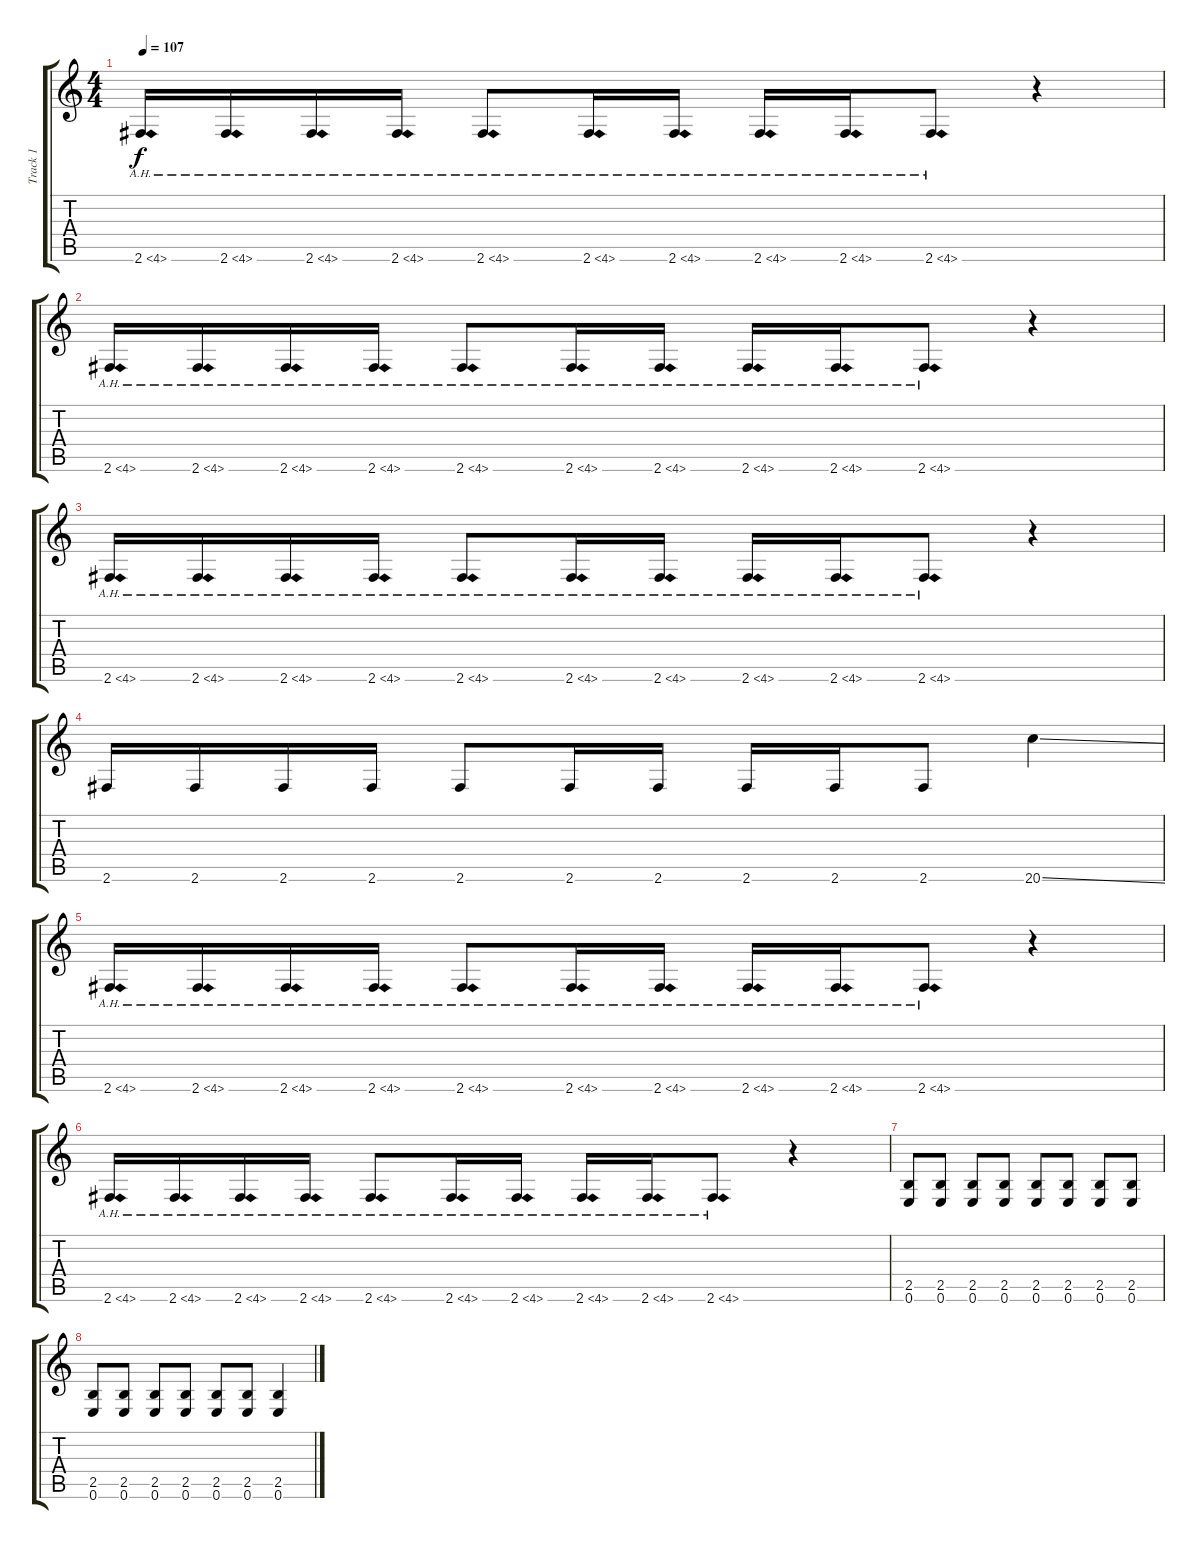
\track ("Track 1" "Track 1") {instrument distortionguitar}
\staff {score tabs}
\tuning (E4 B3 G3 D3 A2 E2) {hide}
\ts (4 4)
\tempo 107
\clef g2
\ks c
2.6{ah 2}.16{dy f} 2.6{ah 2}.16 2.6{ah 2}.16 2.6{ah 2}.16 2.6{ah 2}.8 2.6{ah 2}.16 2.6{ah 2}.16 2.6{ah 2}.16 2.6{ah 2}.16 2.6{ah 2}.8 r.4 |
2.6{ah 2}.16 2.6{ah 2}.16 2.6{ah 2}.16 2.6{ah 2}.16 2.6{ah 2}.8 2.6{ah 2}.16 2.6{ah 2}.16 2.6{ah 2}.16 2.6{ah 2}.16 2.6{ah 2}.8 r.4 |
2.6{ah 2}.16 2.6{ah 2}.16 2.6{ah 2}.16 2.6{ah 2}.16 2.6{ah 2}.8 2.6{ah 2}.16 2.6{ah 2}.16 2.6{ah 2}.16 2.6{ah 2}.16 2.6{ah 2}.8 r.4 |
2.6.16 2.6.16 2.6.16 2.6.16 2.6.8 2.6.16 2.6.16 2.6.16 2.6.16 2.6.8 20.6{ss}.4 |
2.6{ah 2}.16 2.6{ah 2}.16 2.6{ah 2}.16 2.6{ah 2}.16 2.6{ah 2}.8 2.6{ah 2}.16 2.6{ah 2}.16 2.6{ah 2}.16 2.6{ah 2}.16 2.6{ah 2}.8 r.4 |
2.6{ah 2}.16 2.6{ah 2}.16 2.6{ah 2}.16 2.6{ah 2}.16 2.6{ah 2}.8 2.6{ah 2}.16 2.6{ah 2}.16 2.6{ah 2}.16 2.6{ah 2}.16 2.6{ah 2}.8 r.4 |
(2.5 0.6).8 (2.5 0.6).8{instrument electricguitarmuted} (2.5 0.6).8 (2.5 0.6).8{instrument distortionguitar} (2.5 0.6).8 (2.5 0.6).8{instrument electricguitarmuted} (2.5 0.6).8 (2.5 0.6).8{instrument electricguitarmuted} |
(2.5 0.6).8 (2.5 0.6).8{instrument electricguitarmuted} (2.5 0.6).8 (2.5 0.6).8 (2.5 0.6).8{instrument distortionguitar} (2.5 0.6).8 (2.5 0.6).4
